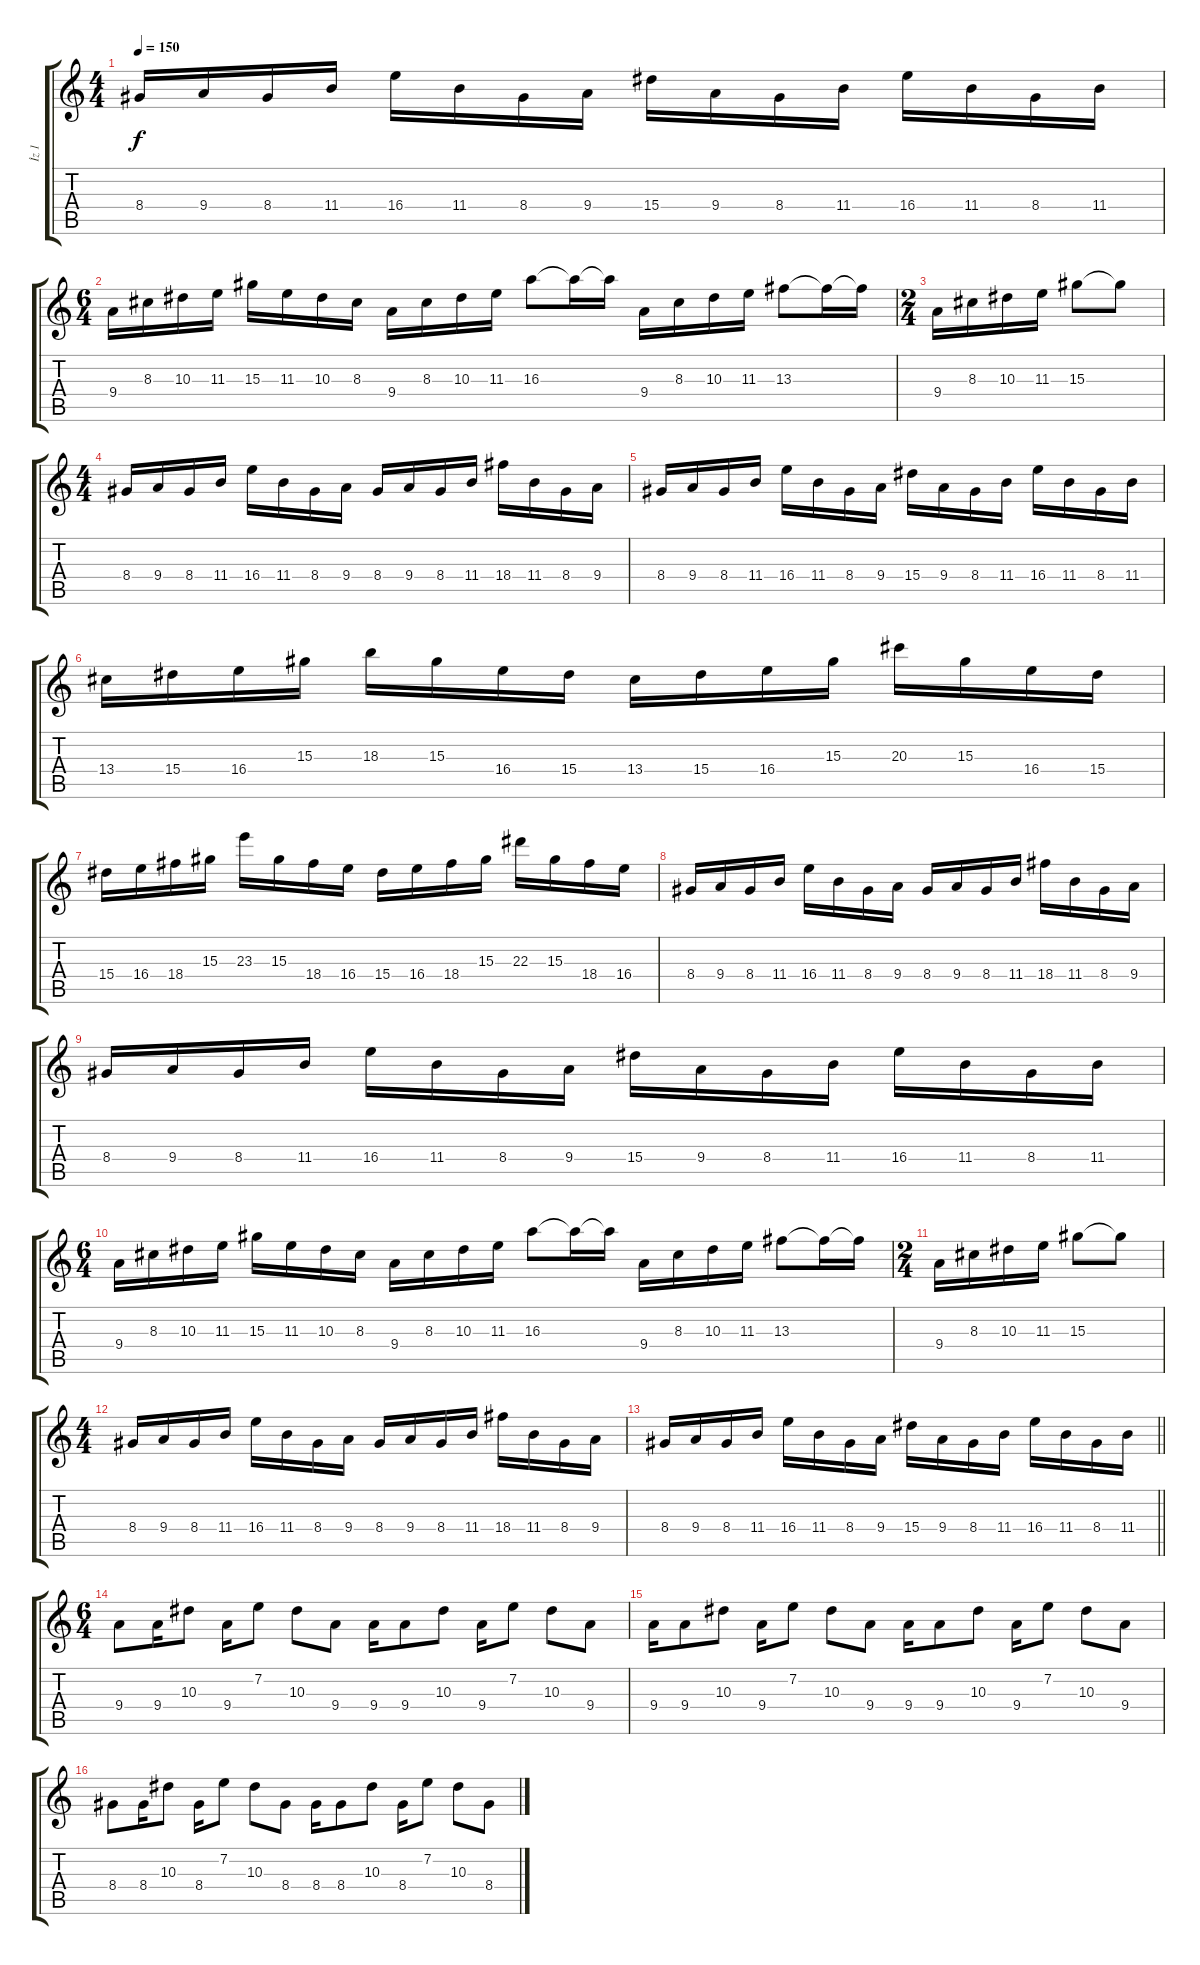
\track ("İz 1" "İz 1") {instrument overdrivenguitar}
\staff {score tabs}
\tuning (D4 A3 F3 C3 G2 C2) {hide}
\ts (4 4)
\tempo 150
\clef g2
\ks c
8.4.16{dy f} 9.4.16 8.4.16 11.4.16 16.4.16 11.4.16 8.4.16 9.4.16 15.4.16 9.4.16 8.4.16 11.4.16 16.4.16 11.4.16 8.4.16 11.4.16 |
\ts (6 4)
9.4.16 8.3.16 10.3.16 11.3.16 15.3.16 11.3.16 10.3.16 8.3.16 9.4.16 8.3.16 10.3.16 11.3.16 16.3.8 16.3{t}.16 16.3{t}.16 9.4.16 8.3.16 10.3.16 11.3.16 13.3.8 13.3{t}.16 13.3{t}.16 |
\ts (2 4)
9.4.16 8.3.16 10.3.16 11.3.16 15.3.8 15.3{t}.8 |
\ts (4 4)
8.4.16 9.4.16 8.4.16 11.4.16 16.4.16 11.4.16 8.4.16 9.4.16 8.4.16 9.4.16 8.4.16 11.4.16 18.4.16 11.4.16 8.4.16 9.4.16 |
8.4.16 9.4.16 8.4.16 11.4.16 16.4.16 11.4.16 8.4.16 9.4.16 15.4.16 9.4.16 8.4.16 11.4.16 16.4.16 11.4.16 8.4.16 11.4.16 |
13.4.16 15.4.16 16.4.16 15.3.16 18.3.16 15.3.16 16.4.16 15.4.16 13.4.16 15.4.16 16.4.16 15.3.16 20.3.16 15.3.16 16.4.16 15.4.16 |
15.4.16 16.4.16 18.4.16 15.3.16 23.3.16 15.3.16 18.4.16 16.4.16 15.4.16 16.4.16 18.4.16 15.3.16 22.3.16 15.3.16 18.4.16 16.4.16 |
8.4.16 9.4.16 8.4.16 11.4.16 16.4.16 11.4.16 8.4.16 9.4.16 8.4.16 9.4.16 8.4.16 11.4.16 18.4.16 11.4.16 8.4.16 9.4.16 |
8.4.16 9.4.16 8.4.16 11.4.16 16.4.16 11.4.16 8.4.16 9.4.16 15.4.16 9.4.16 8.4.16 11.4.16 16.4.16 11.4.16 8.4.16 11.4.16 |
\ts (6 4)
9.4.16 8.3.16 10.3.16 11.3.16 15.3.16 11.3.16 10.3.16 8.3.16 9.4.16 8.3.16 10.3.16 11.3.16 16.3.8 16.3{t}.16 16.3{t}.16 9.4.16 8.3.16 10.3.16 11.3.16 13.3.8 13.3{t}.16 13.3{t}.16 |
\ts (2 4)
9.4.16 8.3.16 10.3.16 11.3.16 15.3.8 15.3{t}.8 |
\ts (4 4)
8.4.16 9.4.16 8.4.16 11.4.16 16.4.16 11.4.16 8.4.16 9.4.16 8.4.16 9.4.16 8.4.16 11.4.16 18.4.16 11.4.16 8.4.16 9.4.16 |
\barLineRight lightlight
8.4.16 9.4.16 8.4.16 11.4.16 16.4.16 11.4.16 8.4.16 9.4.16 15.4.16 9.4.16 8.4.16 11.4.16 16.4.16 11.4.16 8.4.16 11.4.16 |
\ts (6 4)
\section ("" "")
9.4.8 9.4.16 10.3.8 9.4.16 7.2.8 10.3.8 9.4.8 9.4.16 9.4.8 10.3.8 9.4.16 7.2.8 10.3.8 9.4.8 |
9.4.16 9.4.8 10.3.8 9.4.16 7.2.8 10.3.8 9.4.8 9.4.16 9.4.8 10.3.8 9.4.16 7.2.8 10.3.8 9.4.8 |
8.4.8 8.4.16 10.3.8 8.4.16 7.2.8 10.3.8 8.4.8 8.4.16 8.4.8 10.3.8 8.4.16 7.2.8 10.3.8 8.4.8
